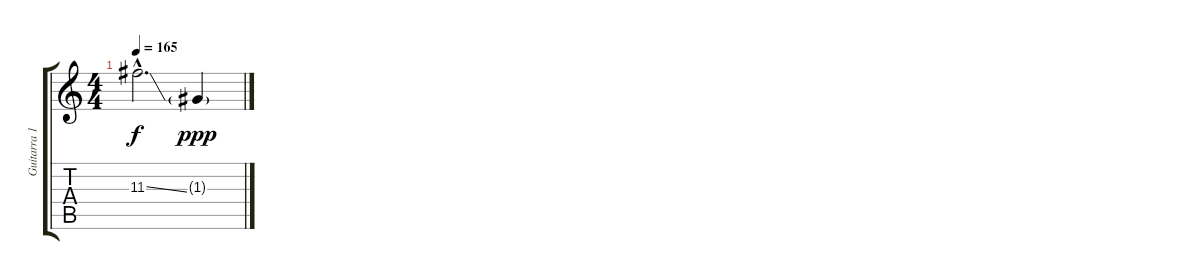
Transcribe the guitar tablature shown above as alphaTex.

\track ("Guitarra 1" "Guitarra 1") {instrument distortionguitar}
\staff {score tabs}
\tuning (E4 B3 G3 D3 A2 E2) {hide}
\ts (4 4)
\tempo 165
\clef g2
\ks c
11.3{ss hac}.2{d dy f} 1.3{g}.4{dy ppp}
